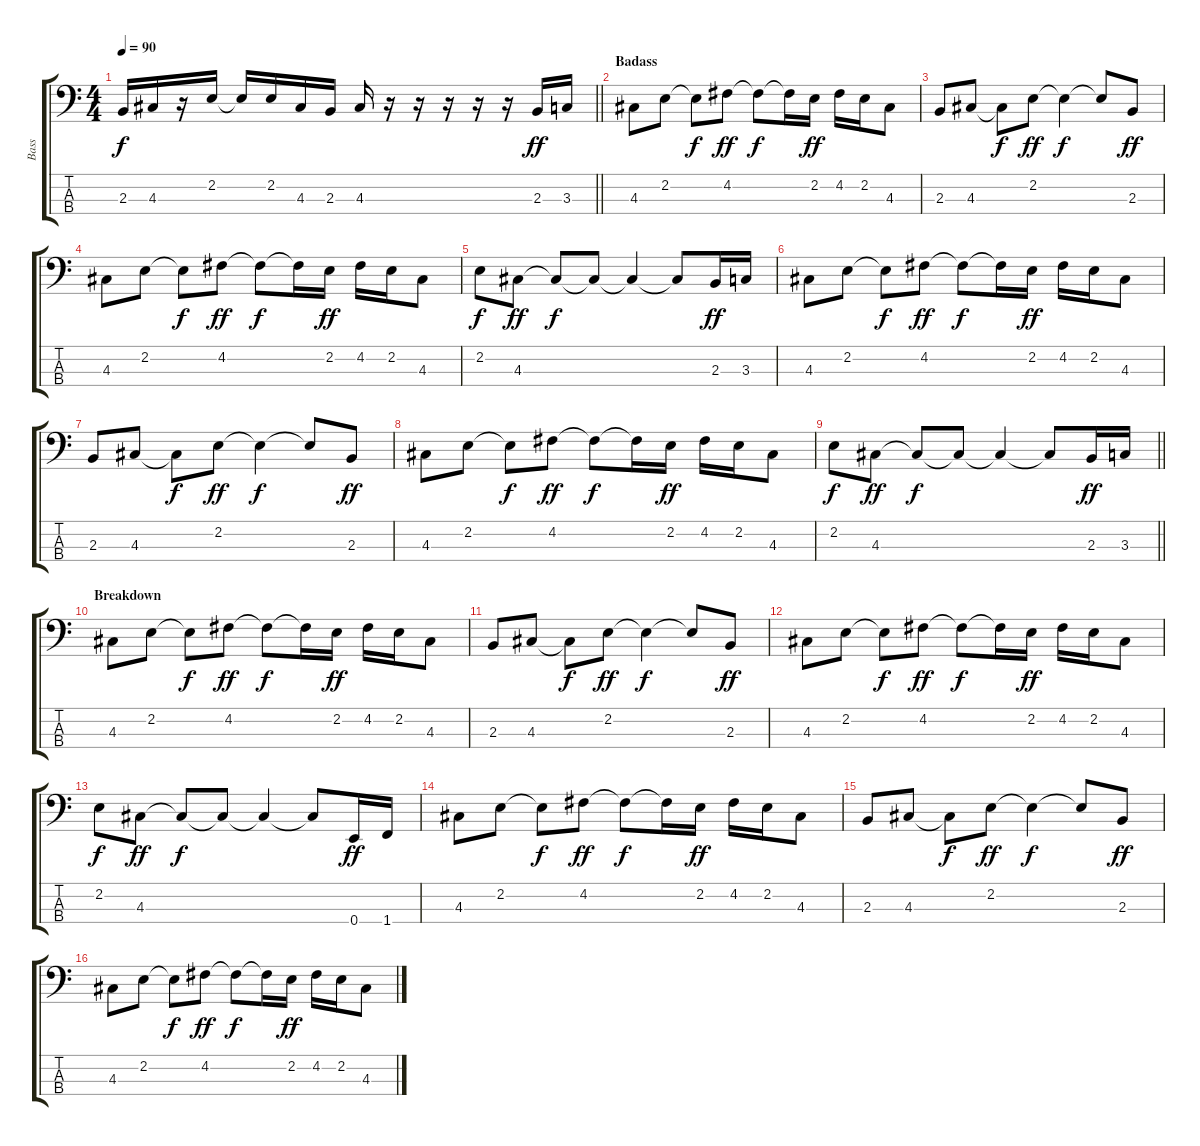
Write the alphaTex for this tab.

\track ("Bass" "Bass") {instrument electricbassfinger}
\staff {score tabs}
\tuning (G2 D2 A1 E1) {hide}
\ts (4 4)
\tempo 90
\clef f4
\barLineRight lightlight
\ks c
2.3.16{dy f} 4.3.16 r.16 2.2.16 2.2{t}.16 2.2.16 4.3.16 2.3.16 4.3.16 r.16 r.16 r.16 r.16 r.16 2.3.16{dy ff instrument electricbassfinger} 3.3.16 |
\section ("" "Badass")
4.3.8 2.2.8 2.2{t}.8{dy f} 4.2.8{dy ff} 4.2{t}.8{dy f} 4.2{t}.16 2.2.16{dy ff} 4.2.16 2.2.16 4.3.8 |
2.3.8 4.3.8 4.3{t}.8{dy f} 2.2.8{dy ff} 2.2{t}.4{dy f} 2.2{t}.8 2.3.8{dy ff} |
4.3.8 2.2.8 2.2{t}.8{dy f} 4.2.8{dy ff} 4.2{t}.8{dy f} 4.2{t}.16 2.2.16{dy ff} 4.2.16 2.2.16 4.3.8 |
2.2.8{dy f} 4.3.8{dy ff} 4.3{t}.8{dy f} 4.3{t}.8 4.3{t}.4 4.3{t}.8 2.3.16{dy ff} 3.3.16 |
4.3.8 2.2.8 2.2{t}.8{dy f} 4.2.8{dy ff} 4.2{t}.8{dy f} 4.2{t}.16 2.2.16{dy ff} 4.2.16 2.2.16 4.3.8 |
2.3.8 4.3.8 4.3{t}.8{dy f} 2.2.8{dy ff} 2.2{t}.4{dy f} 2.2{t}.8 2.3.8{dy ff} |
4.3.8 2.2.8 2.2{t}.8{dy f} 4.2.8{dy ff} 4.2{t}.8{dy f} 4.2{t}.16 2.2.16{dy ff} 4.2.16 2.2.16 4.3.8 |
\barLineRight lightlight
2.2.8{dy f} 4.3.8{dy ff} 4.3{t}.8{dy f} 4.3{t}.8 4.3{t}.4 4.3{t}.8 2.3.16{dy ff} 3.3.16 |
\section ("" "Breakdown")
4.3.8 2.2.8 2.2{t}.8{dy f} 4.2.8{dy ff} 4.2{t}.8{dy f} 4.2{t}.16 2.2.16{dy ff} 4.2.16 2.2.16 4.3.8 |
2.3.8 4.3.8 4.3{t}.8{dy f} 2.2.8{dy ff} 2.2{t}.4{dy f} 2.2{t}.8 2.3.8{dy ff} |
4.3.8 2.2.8 2.2{t}.8{dy f} 4.2.8{dy ff} 4.2{t}.8{dy f} 4.2{t}.16 2.2.16{dy ff} 4.2.16 2.2.16 4.3.8 |
2.2.8{dy f} 4.3.8{dy ff} 4.3{t}.8{dy f} 4.3{t}.8 4.3{t}.4 4.3{t}.8 0.4.16{dy ff} 1.4.16 |
4.3.8 2.2.8 2.2{t}.8{dy f} 4.2.8{dy ff} 4.2{t}.8{dy f} 4.2{t}.16 2.2.16{dy ff} 4.2.16 2.2.16 4.3.8 |
2.3.8 4.3.8 4.3{t}.8{dy f} 2.2.8{dy ff} 2.2{t}.4{dy f} 2.2{t}.8 2.3.8{dy ff} |
4.3.8 2.2.8 2.2{t}.8{dy f} 4.2.8{dy ff} 4.2{t}.8{dy f} 4.2{t}.16 2.2.16{dy ff} 4.2.16 2.2.16 4.3.8
